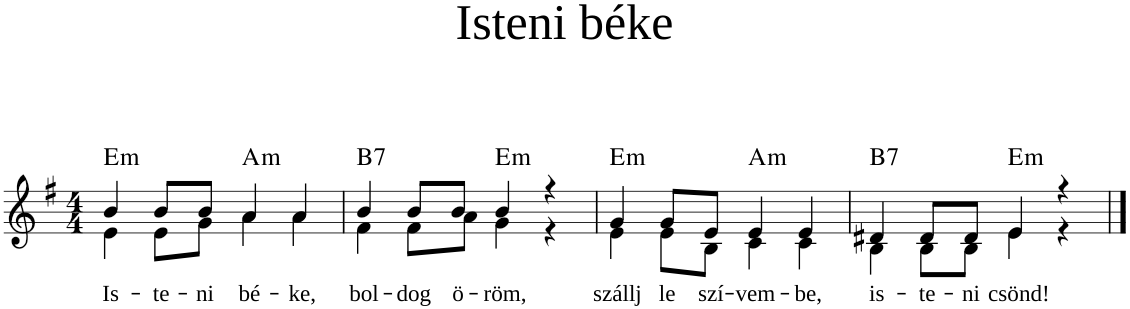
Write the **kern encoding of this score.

**kern	**text	**harte
*part1	*part1	*part1
*staff1	*staff1	*
*I"Voice	*	*
*I'Vo.	*	*
*clefG2	*	*
*k[f#]	*	*
*M4/4	*	*
=1	=1	=1
!	!LO:LY:b	!LO:H:kt=m
*^	*	*
4b/	4e\	Is-	E:min
!	!	!LO:LY:b	!
8b/L	8e\L	-te-	.
!	!	!LO:LY:b	!
8b/J	8g\J	-ni	.
!	!	!LO:LY:b	!LO:H:kt=m
4a/	4a\	bé-	A:min
!	!	!LO:LY:b	!
4a/	4a\	-ke,	.
=2	=2	=2	=2
!	!	!LO:LY:b	!LO:H:kt=7
4b/	4f#\	bol-	B:7
!	!	!LO:LY:b	!
8b/L	8f#\L	-dog	.
!	!	!LO:LY:b	!
8b/J	8a\J	ö-	.
!	!	!LO:LY:b	!LO:H:kt=m
4b/	4g\	-röm,	E:min
4r	4r	.	.
=3	=3	=3	=3
!	!	!LO:LY:b	!LO:H:kt=m
4g/	4e\	szállj	E:min
!	!	!LO:LY:b	!
8g/L	8e\L	le	.
!	!	!LO:LY:b	!
8e/J	8B\J	szí-	.
!	!	!LO:LY:b	!LO:H:kt=m
4e/	4c\	-vem-	A:min
!	!	!LO:LY:b	!
4e/	4c\	-be,	.
=4	=4	=4	=4
!	!	!LO:LY:b	!LO:H:kt=7
4d#X/	4B\	is-	B:7
!	!	!LO:LY:b	!
8d#/L	8B\L	-te-	.
!	!	!LO:LY:b	!
8d#/J	8B\J	-ni	.
!	!	!LO:LY:b	!LO:H:kt=m
4e/	4e\	csönd!	E:min
4r	4r	.	.
*v	*v	*	*
==	==	==
*-	*-	*-
